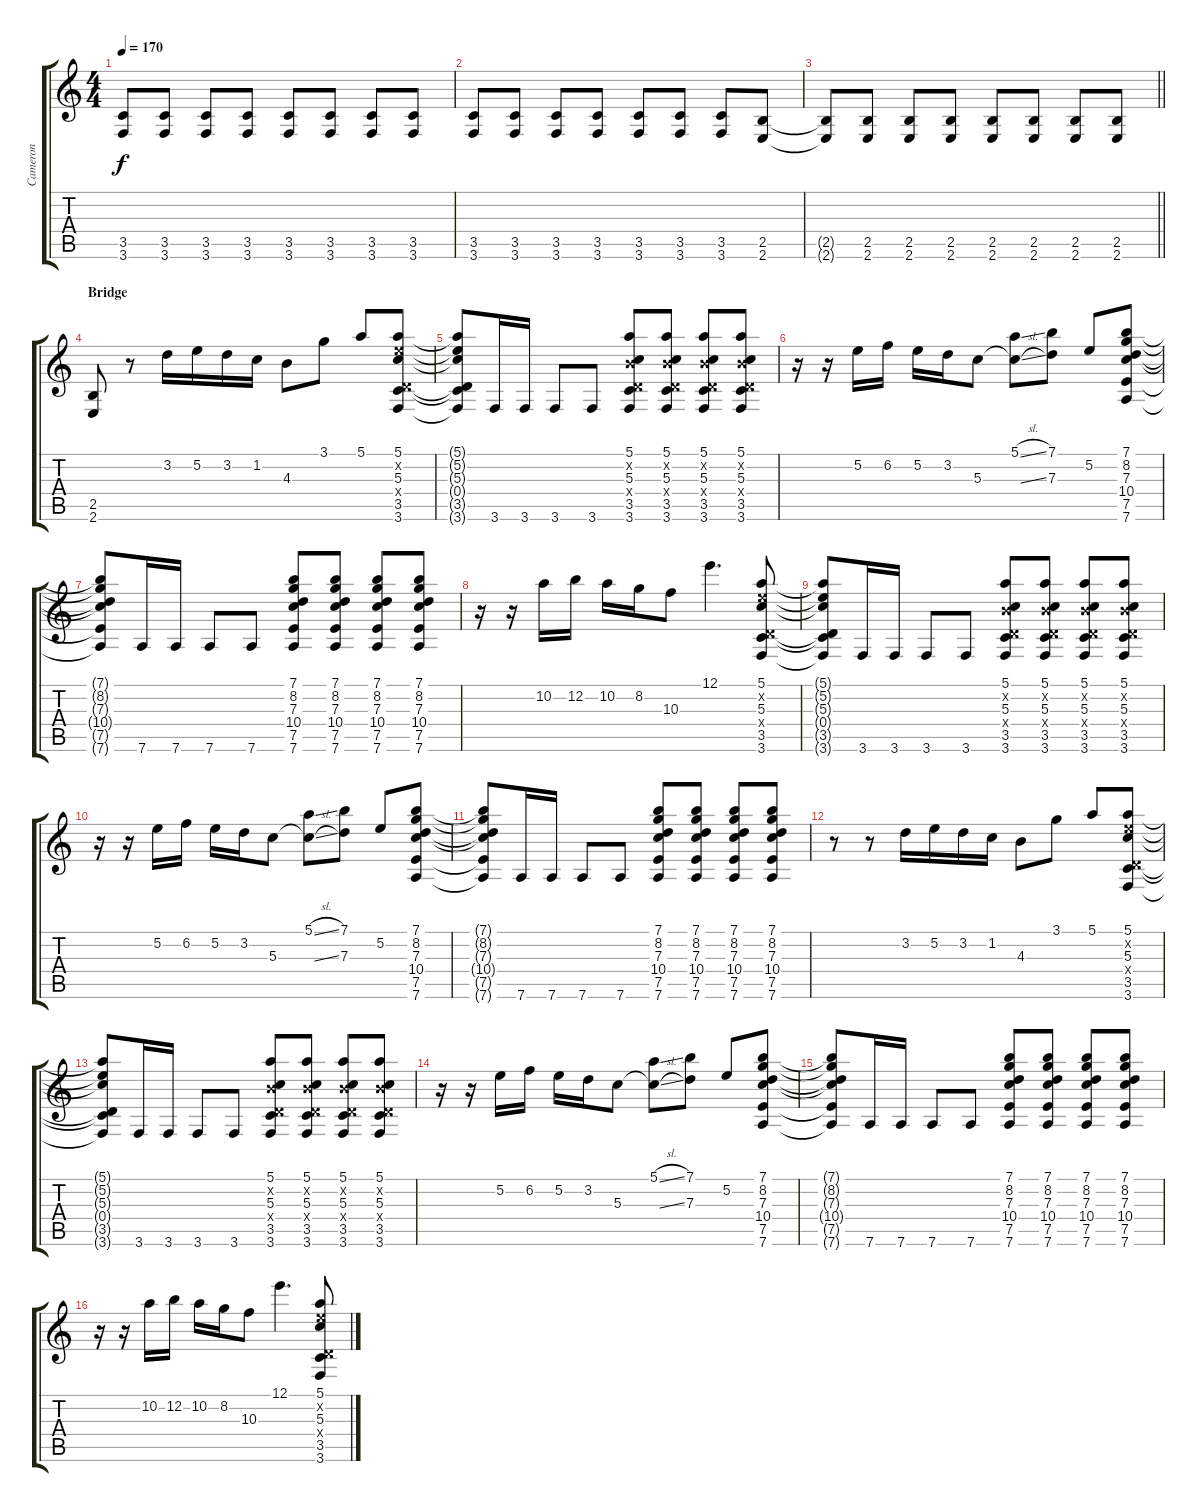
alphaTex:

\track ("Cameron" "Cameron") {instrument distortionguitar}
\staff {score tabs}
\tuning (E4 B3 G3 D3 A2 D2) {hide}
\ts (4 4)
\tempo 170
\clef g2
\ks c
(3.5{t} 3.6{t}).8{dy f} (3.5 3.6).8 (3.5 3.6).8 (3.5 3.6).8 (3.5 3.6).8 (3.5 3.6).8 (3.5 3.6).8 (3.5 3.6).8 |
(3.5 3.6).8 (3.5 3.6).8 (3.5 3.6).8 (3.5 3.6).8 (3.5 3.6).8 (3.5 3.6).8 (3.5 3.6).8 (2.5 2.6).8 |
\barLineRight lightlight
(2.5{t} 2.6{t}).8 (2.5 2.6).8 (2.5 2.6).8 (2.5 2.6).8 (2.5 2.6).8 (2.5 2.6).8 (2.5 2.6).8 (2.5 2.6).8 |
\section ("" "Bridge")
(2.5 2.6).8 r.8 3.2.16 5.2.16 3.2.16 1.2.16 4.3.8 3.1.8 5.1.8 (5.1 5.2{x} 5.3 0.4{x} 3.5 3.6).8 |
(5.1{t} 5.2{t} 5.3{t} 0.4{t} 3.5{t} 3.6{t}).8 3.6.16 3.6.16 3.6.8 3.6.8 (5.1 0.2{x} 5.3 0.4{x} 3.5 3.6).8 (5.1 0.2{x} 5.3 0.4{x} 3.5 3.6).8 (5.1 0.2{x} 5.3 0.4{x} 3.5 3.6).8 (5.1 0.2{x} 5.3 0.4{x} 3.5 3.6).8 |
r.16 r.16 5.2.16 6.2.16 5.2.16 3.2.16 5.3.8 (5.1{sl} 5.3{sl t}).8 (7.1 7.3).8 5.2.8 (7.1 8.2 7.3 10.4 7.5 7.6).8 |
(7.1{t} 8.2{t} 7.3{t} 10.4{t} 7.5{t} 7.6{t}).8 7.6.16 7.6.16 7.6.8 7.6.8 (7.1 8.2 7.3 10.4 7.5 7.6).8 (7.1 8.2 7.3 10.4 7.5 7.6).8 (7.1 8.2 7.3 10.4 7.5 7.6).8 (7.1 8.2 7.3 10.4 7.5 7.6).8 |
r.16 r.16 10.2.16 12.2.16 10.2.16 8.2.16 10.3.8 12.1.4{d} (5.1 5.2{x} 5.3 0.4{x} 3.5 3.6).8 |
(5.1{t} 5.2{t} 5.3{t} 0.4{t} 3.5{t} 3.6{t}).8 3.6.16 3.6.16 3.6.8 3.6.8 (5.1 0.2{x} 5.3 0.4{x} 3.5 3.6).8 (5.1 0.2{x} 5.3 0.4{x} 3.5 3.6).8 (5.1 0.2{x} 5.3 0.4{x} 3.5 3.6).8 (5.1 0.2{x} 5.3 0.4{x} 3.5 3.6).8 |
r.16 r.16 5.2.16 6.2.16 5.2.16 3.2.16 5.3.8 (5.1{sl} 5.3{sl t}).8 (7.1 7.3).8 5.2.8 (7.1 8.2 7.3 10.4 7.5 7.6).8 |
(7.1{t} 8.2{t} 7.3{t} 10.4{t} 7.5{t} 7.6{t}).8 7.6.16 7.6.16 7.6.8 7.6.8 (7.1 8.2 7.3 10.4 7.5 7.6).8 (7.1 8.2 7.3 10.4 7.5 7.6).8 (7.1 8.2 7.3 10.4 7.5 7.6).8 (7.1 8.2 7.3 10.4 7.5 7.6).8 |
r.8 r.8 3.2.16 5.2.16 3.2.16 1.2.16 4.3.8 3.1.8 5.1.8 (5.1 5.2{x} 5.3 0.4{x} 3.5 3.6).8 |
(5.1{t} 5.2{t} 5.3{t} 0.4{t} 3.5{t} 3.6{t}).8 3.6.16 3.6.16 3.6.8 3.6.8 (5.1 0.2{x} 5.3 0.4{x} 3.5 3.6).8 (5.1 0.2{x} 5.3 0.4{x} 3.5 3.6).8 (5.1 0.2{x} 5.3 0.4{x} 3.5 3.6).8 (5.1 0.2{x} 5.3 0.4{x} 3.5 3.6).8 |
r.16 r.16 5.2.16 6.2.16 5.2.16 3.2.16 5.3.8 (5.1{sl} 5.3{sl t}).8 (7.1 7.3).8 5.2.8 (7.1 8.2 7.3 10.4 7.5 7.6).8 |
(7.1{t} 8.2{t} 7.3{t} 10.4{t} 7.5{t} 7.6{t}).8 7.6.16 7.6.16 7.6.8 7.6.8 (7.1 8.2 7.3 10.4 7.5 7.6).8 (7.1 8.2 7.3 10.4 7.5 7.6).8 (7.1 8.2 7.3 10.4 7.5 7.6).8 (7.1 8.2 7.3 10.4 7.5 7.6).8 |
r.16 r.16 10.2.16 12.2.16 10.2.16 8.2.16 10.3.8 12.1.4{d} (5.1 5.2{x} 5.3 0.4{x} 3.5 3.6).8
